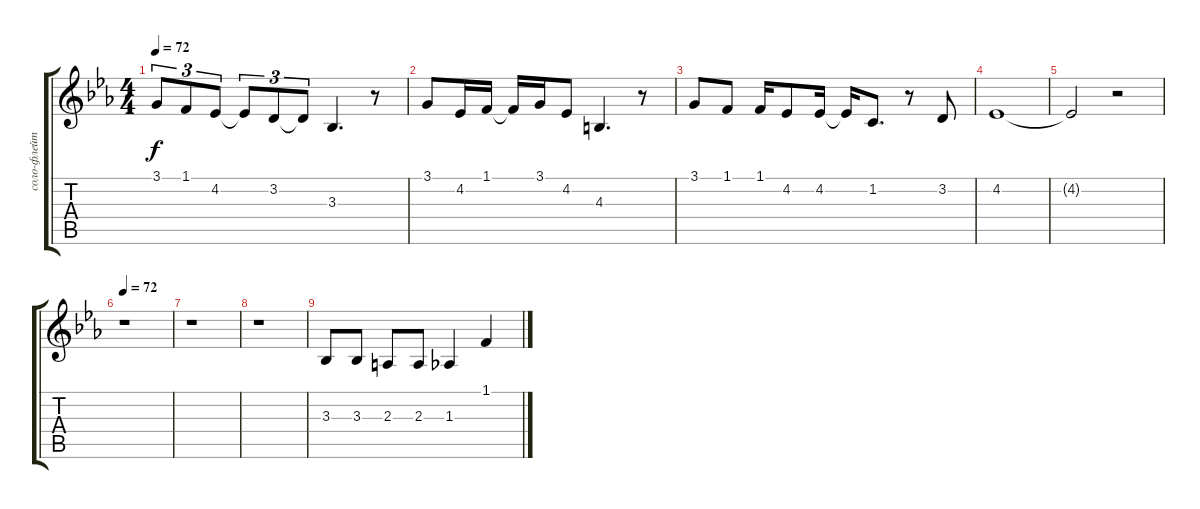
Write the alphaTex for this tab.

\track ("соло-флейта" "соло-флейт") {instrument flute}
\staff {score tabs}
\tuning (E4 B3 G3 D3 A2 E2) {hide}
\ts (4 4)
\tempo 72
\clef g2
\ks eb
3.1.8{tu (3 2) dy f} 1.1.8{tu (3 2)} 4.2.8{tu (3 2)} 4.2{t}.8{tu (3 2)} 3.2.8{tu (3 2)} 3.2{t}.8{tu (3 2)} 3.3.4{d} r.8 |
3.1.8 4.2.16 1.1.16 1.1{t}.16 3.1.16 4.2.8 4.3.4{d} r.8 |
3.1.8 1.1.8 1.1.16 4.2.8 4.2.16 4.2{t}.16 1.2.8{d} r.8 3.2.8 |
4.2.1 |
4.2{t}.2 r.2 |
\tempo 72
r.1 |
r.1 |
r.1 |
3.3.8 3.3.8 2.3.8 2.3.8 1.3.4 1.1.4
